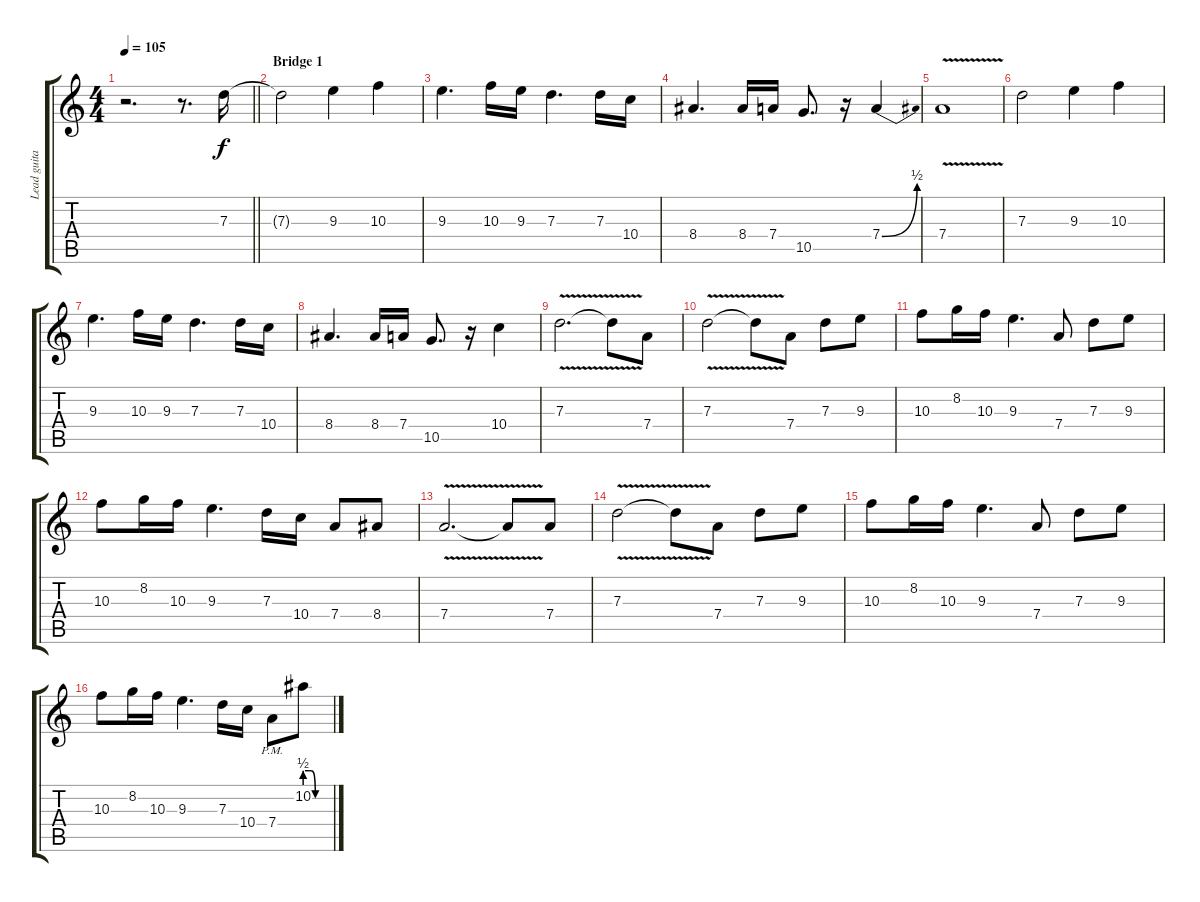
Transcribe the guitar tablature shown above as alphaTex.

\track ("Lead guitar 2" "Lead guita") {instrument distortionguitar}
\staff {score tabs}
\tuning (E4 B3 G3 D3 A2 E2) {hide}
\ts (4 4)
\tempo 105
\clef g2
\barLineRight lightlight
\ks c
r.2{d dy f} r.8{d} 7.3.16 |
\section ("" "Bridge 1")
7.3{t}.2 9.3.4 10.3.4 |
9.3.4{d} 10.3.16 9.3.16 7.3.4{d} 7.3.16 10.4.16 |
8.4.4{d} 8.4.16 7.4.16 10.5.8{d} r.16 7.4{be (bend 0 0 60 2)}.4 |
7.4{v}.1 |
7.3.2 9.3.4 10.3.4 |
9.3.4{d} 10.3.16 9.3.16 7.3.4{d} 7.3.16 10.4.16 |
8.4.4{d} 8.4.16 7.4.16 10.5.8{d} r.16 10.4.4 |
7.3{v}.2{d} 7.3{t}.8 7.4.8 |
7.3{v}.2 7.3{t}.8 7.4.8 7.3.8 9.3.8 |
10.3.8 8.2.16 10.3.16 9.3.4{d} 7.4.8 7.3.8 9.3.8 |
10.3.8 8.2.16 10.3.16 9.3.4{d} 7.3.16 10.4.16 7.4.8 8.4.8 |
7.4{v}.2{d} 7.4{t}.8 7.4.8 |
7.3{v}.2 7.3{t}.8 7.4.8 7.3.8 9.3.8 |
10.3.8 8.2.16 10.3.16 9.3.4{d} 7.4.8 7.3.8 9.3.8 |
10.3.8 8.2.16 10.3.16 9.3.4{d} 7.3.16 10.4.16 7.4{pm}.8 10.2{be (custom 0 2 10 2 15 2 25 0 30 0 45 0 60 0)}.8
